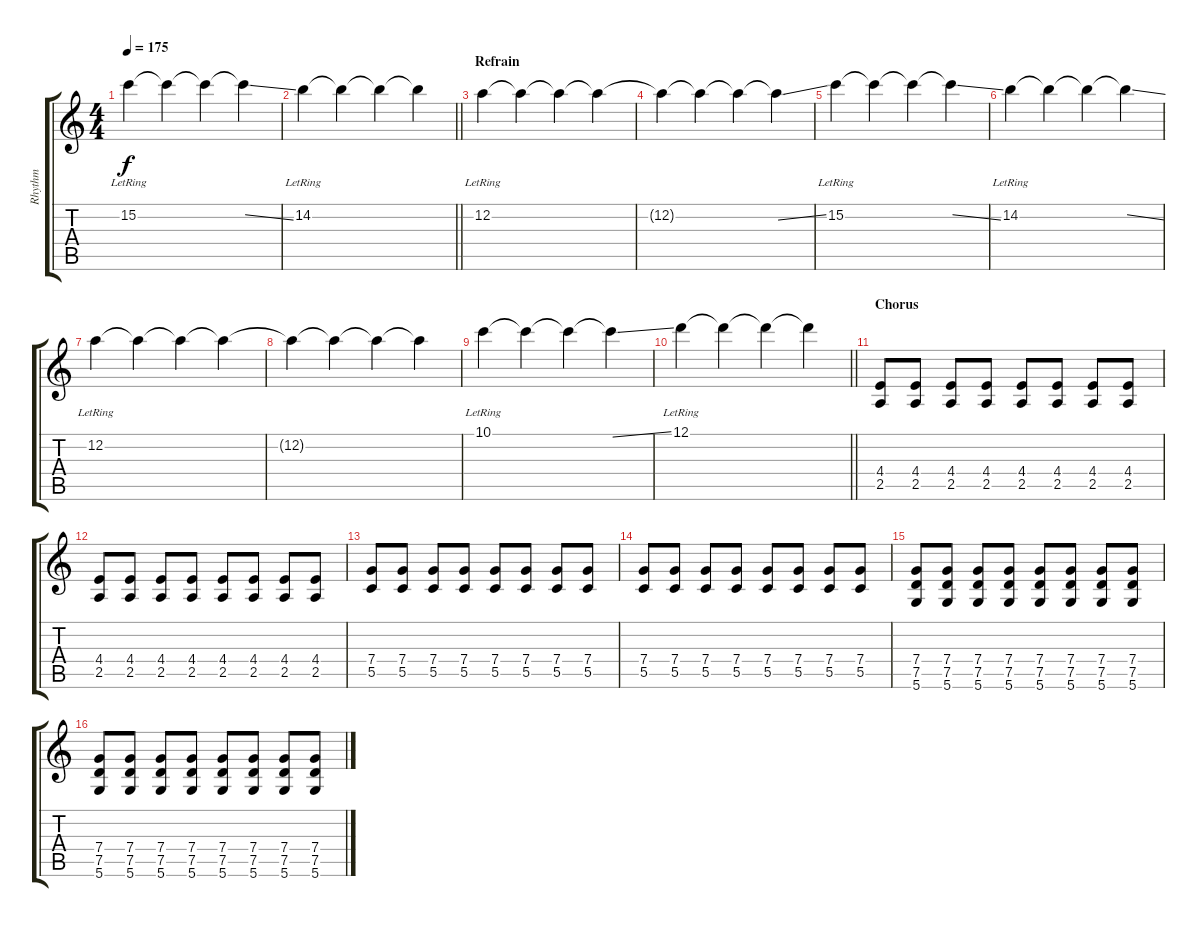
\track ("Rhythm" "Rhythm") {instrument distortionguitar}
\staff {score tabs}
\tuning (D4 A3 F3 C3 G2 D2) {hide}
\ts (4 4)
\tempo 175
\clef g2
\ks c
15.2{lr}.4{dy f} 15.2{t}.4 15.2{t}.4 15.2{ss t}.4 |
\barLineRight lightlight
14.2{lr}.4 14.2{t}.4 14.2{t}.4 14.2{t}.4 |
\section ("" "Refrain")
12.2{lr}.4 12.2{t}.4 12.2{t}.4 12.2{t}.4 |
12.2{t}.4 12.2{t}.4 12.2{t}.4 12.2{ss t}.4 |
15.2{lr}.4 15.2{t}.4 15.2{t}.4 15.2{ss t}.4 |
14.2{lr}.4 14.2{t}.4 14.2{t}.4 14.2{ss t}.4 |
12.2{lr}.4 12.2{t}.4 12.2{t}.4 12.2{t}.4 |
12.2{t}.4 12.2{t}.4 12.2{t}.4 12.2{t}.4 |
10.1{lr}.4 10.1{t}.4 10.1{t}.4 10.1{ss t}.4 |
\barLineRight lightlight
12.1{lr}.4 12.1{t}.4 12.1{t}.4 12.1{t}.4 |
\section ("" "Chorus")
(4.4 2.5).8 (4.4 2.5).8 (4.4 2.5).8 (4.4 2.5).8 (4.4 2.5).8 (4.4 2.5).8 (4.4 2.5).8 (4.4 2.5).8 |
(4.4 2.5).8 (4.4 2.5).8 (4.4 2.5).8 (4.4 2.5).8 (4.4 2.5).8 (4.4 2.5).8 (4.4 2.5).8 (4.4 2.5).8 |
(7.4 5.5).8 (7.4 5.5).8 (7.4 5.5).8 (7.4 5.5).8 (7.4 5.5).8 (7.4 5.5).8 (7.4 5.5).8 (7.4 5.5).8 |
(7.4 5.5).8 (7.4 5.5).8 (7.4 5.5).8 (7.4 5.5).8 (7.4 5.5).8 (7.4 5.5).8 (7.4 5.5).8 (7.4 5.5).8 |
(7.4 7.5 5.6).8 (7.4 7.5 5.6).8 (7.4 7.5 5.6).8 (7.4 7.5 5.6).8 (7.4 7.5 5.6).8 (7.4 7.5 5.6).8 (7.4 7.5 5.6).8 (7.4 7.5 5.6).8 |
(7.4 7.5 5.6).8 (7.4 7.5 5.6).8 (7.4 7.5 5.6).8 (7.4 7.5 5.6).8 (7.4 7.5 5.6).8 (7.4 7.5 5.6).8 (7.4 7.5 5.6).8 (7.4 7.5 5.6).8
